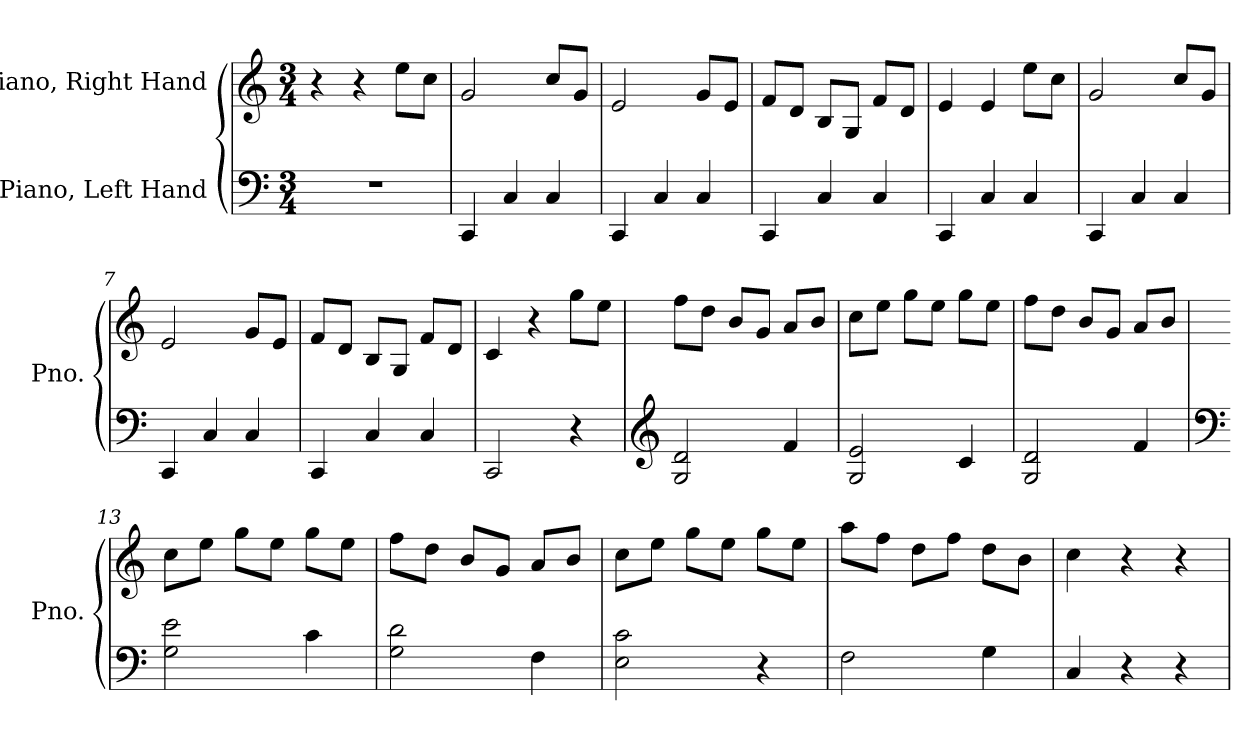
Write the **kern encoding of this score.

**kern	**kern
*part2	*part1
*staff2	*staff1
*I"Piano, Left Hand	*I"Piano, Right Hand
*I'Pno.	*I'Pno.
*clefF4	*clefG2
*k[]	*k[]
*M3/4	*M3/4
*MM100	*MM100
=1	=1
2.r	4r
.	4r
.	8ee\L
.	8cc\J
=2	=2
4CC/	2g/
4C/	.
4C/	8cc/L
.	8g/J
=3	=3
4CC/	2e/
4C/	.
4C/	8g/L
.	8e/J
=4	=4
4CC/	8f/L
.	8d/J
4C/	8B/L
.	8G/J
4C/	8f/L
.	8d/J
=5	=5
4CC/	4e/
4C/	4e/
4C/	8ee\L
.	8cc\J
=6	=6
4CC/	2g/
4C/	.
4C/	8cc/L
.	8g/J
=7	=7
4CC/	2e/
4C/	.
4C/	8g/L
.	8e/J
!!LO:LB:g=z
=8	=8
4CC/	8f/L
.	8d/J
4C/	8B/L
.	8G/J
4C/	8f/L
.	8d/J
=9	=9
2CC/	4c/
.	4r
4r	8gg\L
.	8ee\J
=10	=10
*clefG2	*
2G/ 2d/	8ff\L
.	8dd\J
.	8b/L
.	8g/J
4f/	8a/L
.	8b/J
=11	=11
2G/ 2e/	8cc\L
.	8ee\J
.	8gg\L
.	8ee\J
4c/	8gg\L
.	8ee\J
=12	=12
2G/ 2d/	8ff\L
.	8dd\J
.	8b/L
.	8g/J
4f/	8a/L
.	8b/J
=13	=13
*clefF4	*
2G\ 2e\	8cc\L
.	8ee\J
.	8gg\L
.	8ee\J
4c\	8gg\L
.	8ee\J
!!LO:LB:g=z
=14	=14
2G\ 2d\	8ff\L
.	8dd\J
.	8b/L
.	8g/J
4F\	8a/L
.	8b/J
=15	=15
2E\ 2c\	8cc\L
.	8ee\J
.	8gg\L
.	8ee\J
4r	8gg\L
.	8ee\J
=16	=16
2F\	8aa\L
.	8ff\J
.	8dd\L
.	8ff\J
4G\	8dd\L
.	8b\J
=17	=17
4C/	4cc\
4r	4r
4r	4r
=	=
*-	*-
